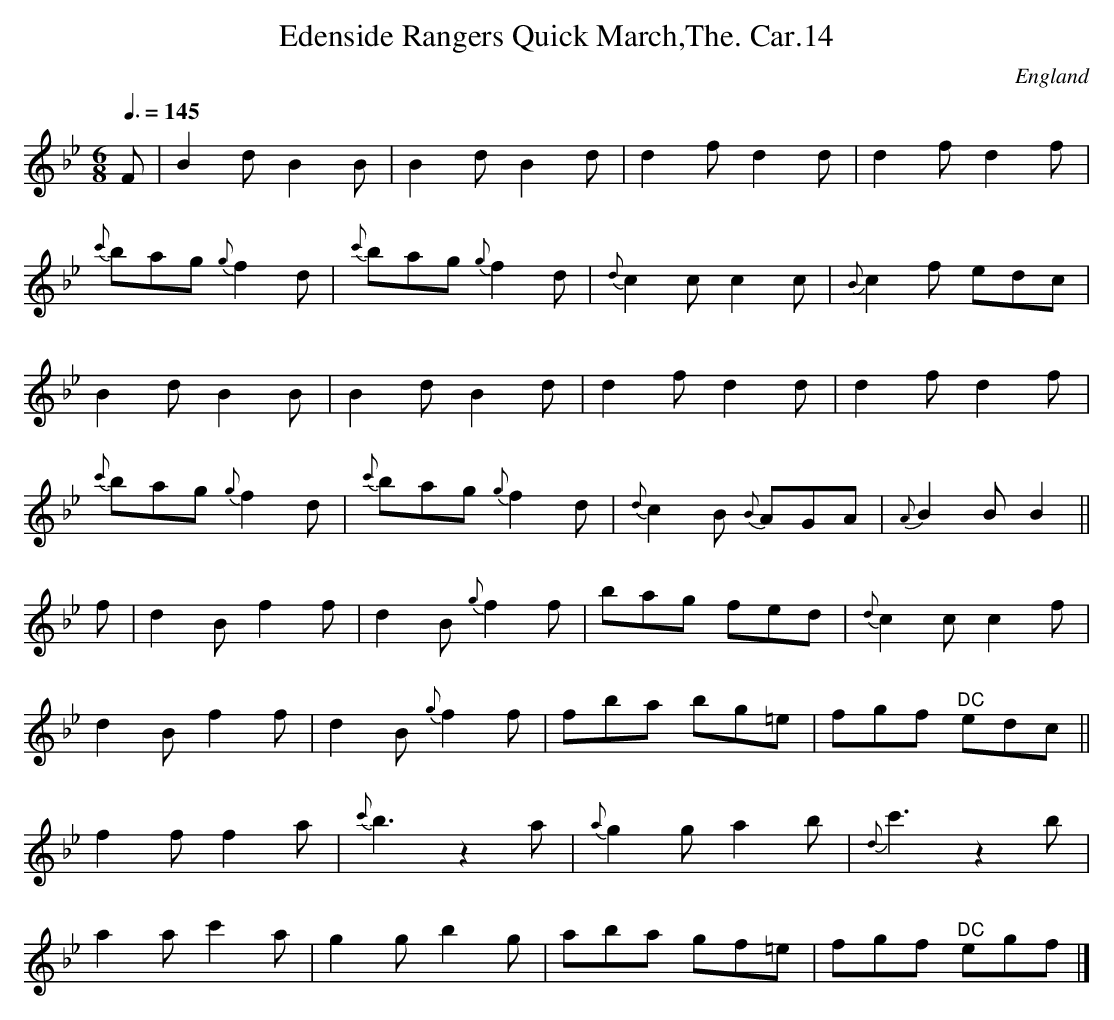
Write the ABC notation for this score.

X:1
T:Edenside Rangers Quick March,The. Car.14
M:6/8
L:1/8
Q:3/8=145
O:England
K:Bb major
F|B2d B2B|B2d B2d|d2f d2d|d2f d2f|!
{c'}bag {g}f2d|{c'}bag {g}f2d|{d}c2c c2c|{B}c2f edc|!
B2d B2B|B2d B2d|d2f d2d|d2f d2f|!
{c'}bag {g}f2d|{c'}bag {g}f2d|{d}c2B {B}AGA|{A}B2B B2||!
f|d2B f2f|d2B {g}f2f|bag fed|{d}c2c c2f|!
d2B f2f|d2B {g}f2f|fba bg=e|fgf "^DC"edc||!
f2f f2a|{c'}b3 z2a|{a}g2g a2b|{d}c'3 z2b|!
a2a c'2a|g2g b2g|aba gf=e|fgf "^DC"egf|]
